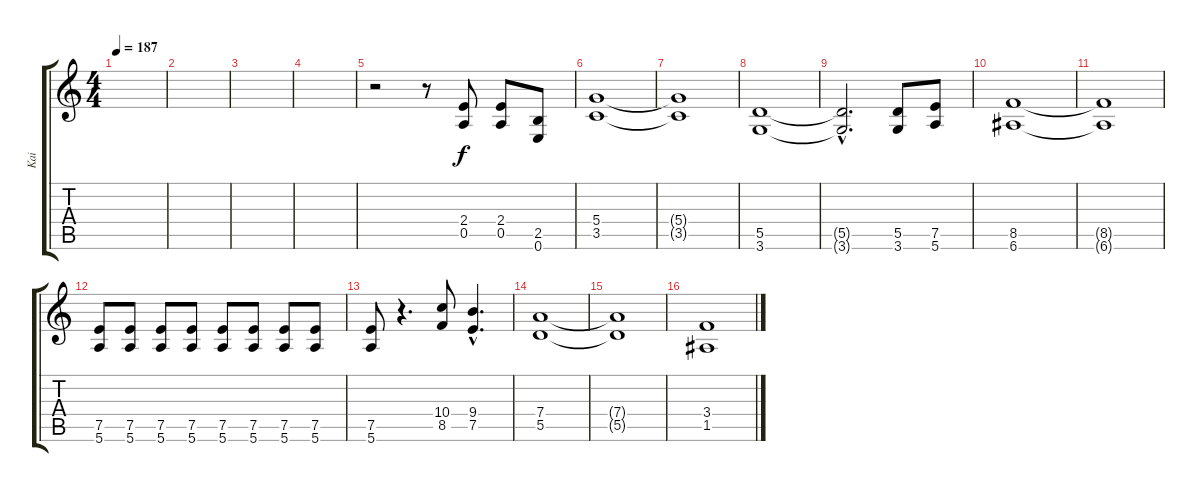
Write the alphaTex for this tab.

\track ("Kai" "Kai") {instrument overdrivenguitar}
\staff {score tabs}
\tuning (E4 B3 G3 D3 A2 E2) {hide}
\ts (4 4)
\tempo 187
\clef g2
\ks c
|
|
|
|
r.2 r.8 (2.4 0.5).8{volume 13} (2.4 0.5).8 (2.5 0.6).8 |
(5.4 3.5).1{volume 13} |
(5.4{t} 3.5{t}).1 |
(5.5 3.6).1 |
(5.5{hac t} 3.6{hac t}).2{d} (5.5 3.6).8 (7.5 5.6).8 |
(8.5 6.6).1 |
(8.5{t} 6.6{t}).1 |
(7.5 5.6).8 (7.5 5.6).8 (7.5 5.6).8 (7.5 5.6).8 (7.5 5.6).8 (7.5 5.6).8 (7.5 5.6).8 (7.5 5.6).8 |
(7.5 5.6).8 r.4{d} (10.4 8.5).8 (9.4{hac} 7.5{hac}).4{d} |
(7.4 5.5).1 |
(7.4{t} 5.5{t}).1 |
(3.4 1.5).1
